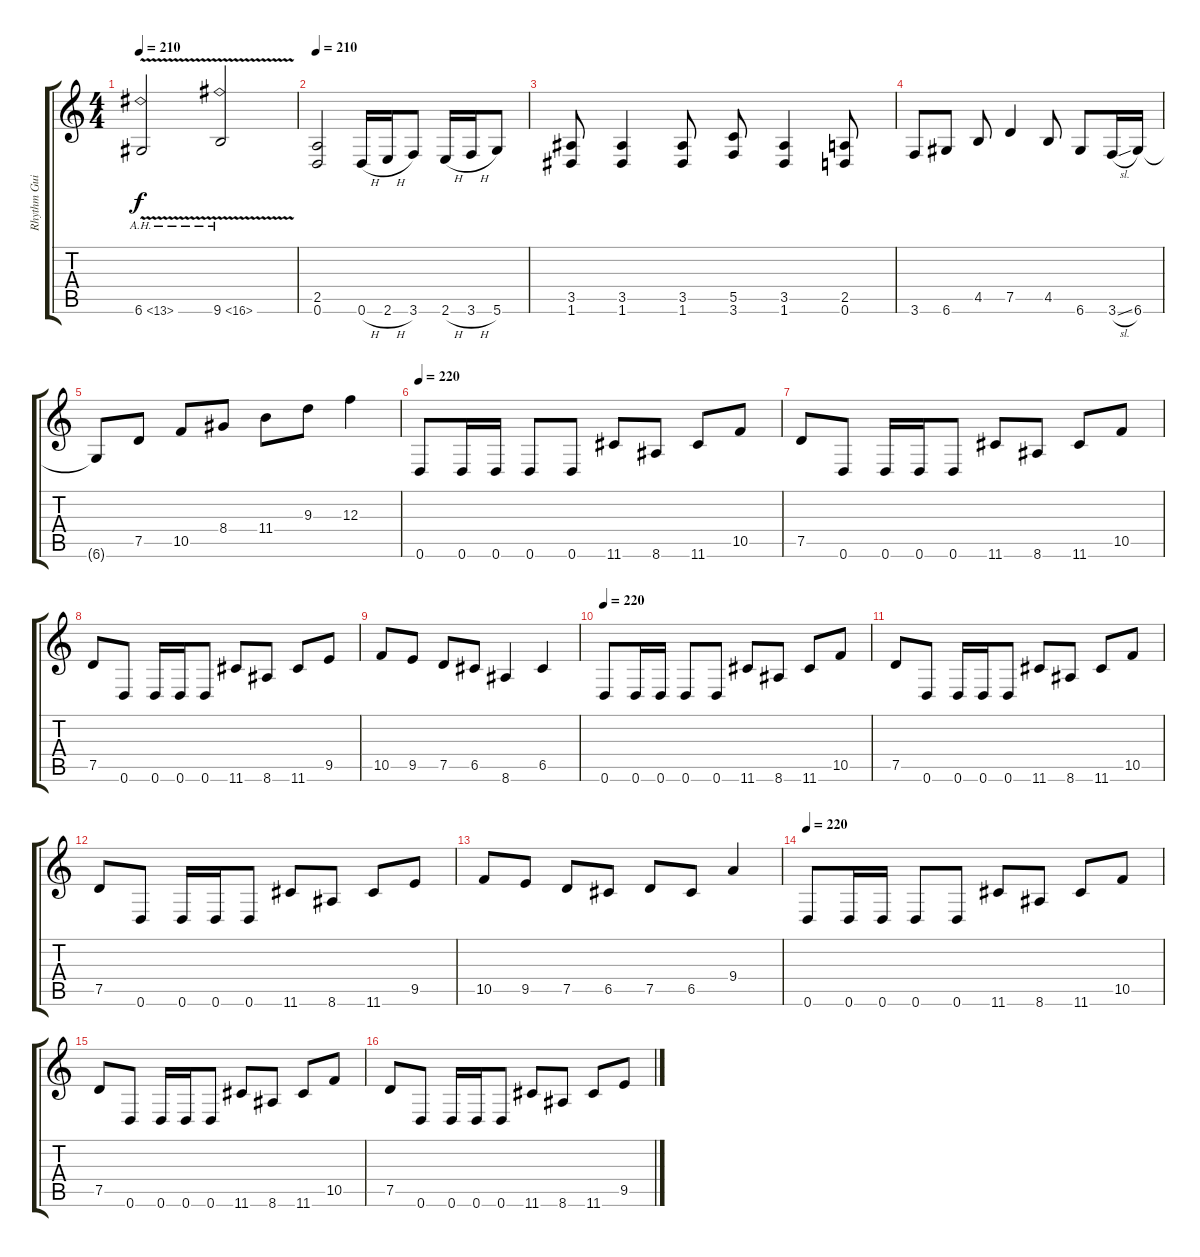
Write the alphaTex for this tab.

\track ("Rhythm Guitar 2" "Rhythm Gui") {instrument distortionguitar}
\staff {score tabs}
\tuning (D4 A3 F3 C3 G2 D2) {hide}
\ts (4 4)
\tempo 210
\clef g2
\ks c
6.6{ah 7 v}.2{dy f} 9.6{ah 7 v}.2 |
\tempo 210
(2.5 0.6).2 0.6{h}.16 2.6{h}.16 3.6.8 2.6{h}.16 3.6{h}.16 5.6.8 |
(3.5 1.6).8 (3.5 1.6).4 (3.5 1.6).8 (5.5 3.6).8 (3.5 1.6).4 (2.5 0.6).8 |
3.6.8 6.6.8 4.5.8 7.5.4 4.5.8 6.6.8 3.6{sl}.16 6.6.16 |
6.6{t}.8 7.5.8 10.5.8 8.4.8 11.4.8 9.3.8 12.3.4 |
\tempo 220
0.6.8 0.6.16 0.6.16 0.6.8 0.6.8 11.6.8 8.6.8 11.6.8 10.5.8 |
7.5.8 0.6.8 0.6.16 0.6.16 0.6.8 11.6.8 8.6.8 11.6.8 10.5.8 |
7.5.8 0.6.8 0.6.16 0.6.16 0.6.8 11.6.8 8.6.8 11.6.8 9.5.8 |
10.5.8 9.5.8 7.5.8 6.5.8 8.6.4 6.5.4 |
\tempo 220
0.6.8 0.6.16 0.6.16 0.6.8 0.6.8 11.6.8 8.6.8 11.6.8 10.5.8 |
7.5.8 0.6.8 0.6.16 0.6.16 0.6.8 11.6.8 8.6.8 11.6.8 10.5.8 |
7.5.8 0.6.8 0.6.16 0.6.16 0.6.8 11.6.8 8.6.8 11.6.8 9.5.8 |
10.5.8 9.5.8 7.5.8 6.5.8 7.5.8 6.5.8 9.4.4 |
\tempo 220
0.6.8 0.6.16 0.6.16 0.6.8 0.6.8 11.6.8 8.6.8 11.6.8 10.5.8 |
7.5.8 0.6.8 0.6.16 0.6.16 0.6.8 11.6.8 8.6.8 11.6.8 10.5.8 |
7.5.8 0.6.8 0.6.16 0.6.16 0.6.8 11.6.8 8.6.8 11.6.8 9.5.8
